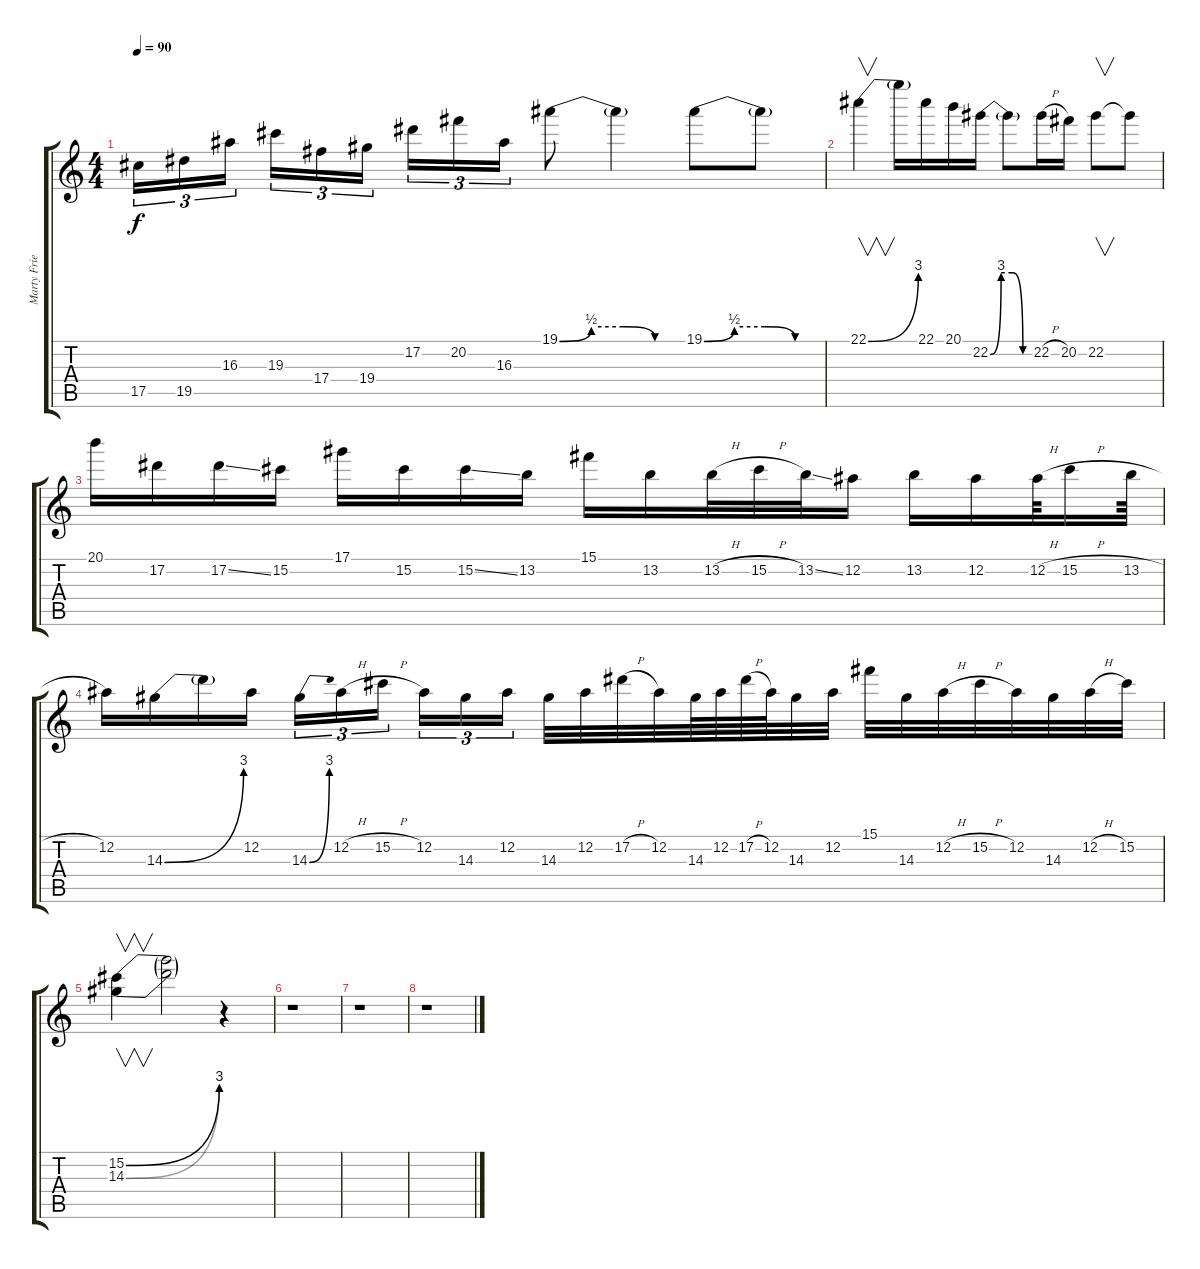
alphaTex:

\track ("Marty Friedman" "Marty Frie") {instrument distortionguitar}
\staff {score tabs}
\tuning (Eb4 Bb3 Gb3 Db3 Ab2 Eb2) {hide}
\ts (4 4)
\tempo 90
\clef g2
\ks c
17.5.16{tu (3 2) dy f} 19.5.16{tu (3 2)} 16.3.16{tu (3 2)} 19.3.16{tu (3 2)} 17.4.16{tu (3 2)} 19.4.16{tu (3 2)} 17.2.16{tu (3 2)} 20.2.16{tu (3 2)} 16.3.16{tu (3 2)} 19.1{be (custom 0 0 15 2 30 2 45 0 60 0)}.8 19.1{t}.4 19.1{be (custom 0 0 15 2 30 2 45 0 60 0)}.8 19.1{t}.8 |
22.1{be (bend 0 0 60 12)}.4{v} 22.1{t}.16 22.1.16 20.1.16 22.2{be (custom 0 0 15 12 30 12 45 0 60 0)}.16 22.2{t}.8 22.2{h}.16 20.2.16 22.2.8{v} 22.2{t}.8 |
20.1.16 17.2.16 17.2{ss}.16 15.2.16 17.1.16 15.2.16 15.2{ss}.16 13.2.16 15.1.16 13.2.16 13.2{h}.32 15.2{h}.32 13.2{ss}.32 12.2.16 13.2.16 12.2.16 12.2{h}.64 15.2{h}.16 13.2{h}.64 |
12.2.16 14.3{be (bend 0 0 60 12)}.16 14.3{t}.16 12.2.16 14.3{be (bend 0 0 60 12)}.16{tu (3 2)} 12.2{h}.16{tu (3 2)} 15.2{h}.16{tu (3 2)} 12.2.16{tu (3 2)} 14.3.16{tu (3 2)} 12.2.16{tu (3 2)} 14.3.32 12.2.32 17.2{h}.32 12.2.32 14.3.64 12.2.64 17.2{h}.64 12.2.64 14.3.32 12.2.32 15.1.32 14.3.32 12.2{h}.32 15.2{h}.32 12.2.32 14.3.32 12.2{h}.32 15.2.32 |
(15.2{be (bend 0 0 60 12)} 14.3{be (bend 0 0 60 12)}).4{v} (15.2{t} 14.3{t}).2 r.4 |
r.1 |
r.1 |
r.1
